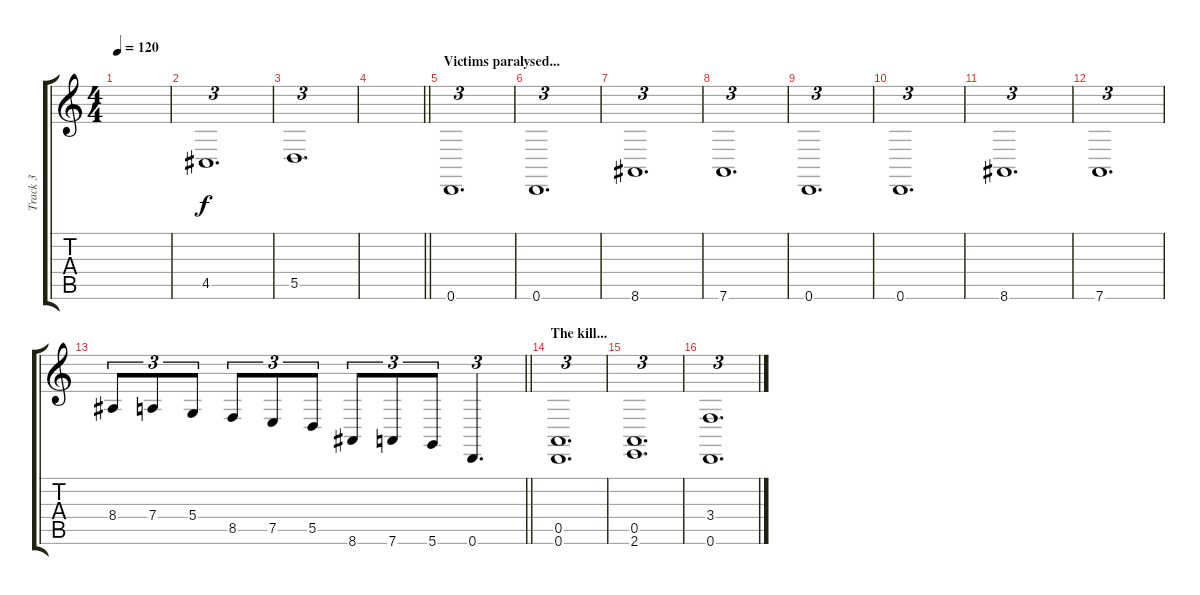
\track ("Track 3" "Track 3") {instrument ocarina}
\staff {score tabs}
\tuning (E4 B3 G3 D3 A2 D2) {hide}
\ts (4 4)
\tempo 120
\clef g2
\ks c
|
4.5.1{d tu (3 2)} |
5.5.1{d tu (3 2)} |
\barLineRight lightlight
|
\section ("" "Victims paralysed...")
0.6.1{d tu (3 2)} |
0.6.1{d tu (3 2)} |
8.6.1{d tu (3 2)} |
7.6.1{d tu (3 2)} |
0.6.1{d tu (3 2)} |
0.6.1{d tu (3 2)} |
8.6.1{d tu (3 2)} |
7.6.1{d tu (3 2)} |
\barLineRight lightlight
8.4.8{tu (3 2)} 7.4.8{tu (3 2)} 5.4.8{tu (3 2)} 8.5.8{tu (3 2)} 7.5.8{tu (3 2)} 5.5.8{tu (3 2)} 8.6.8{tu (3 2)} 7.6.8{tu (3 2)} 5.6.8{tu (3 2)} 0.6.4{d tu (3 2)} |
\section ("" "The kill...")
(0.5 0.6).1{d tu (3 2)} |
(0.5 2.6).1{d tu (3 2)} |
(3.4 0.6).1{d tu (3 2)}
